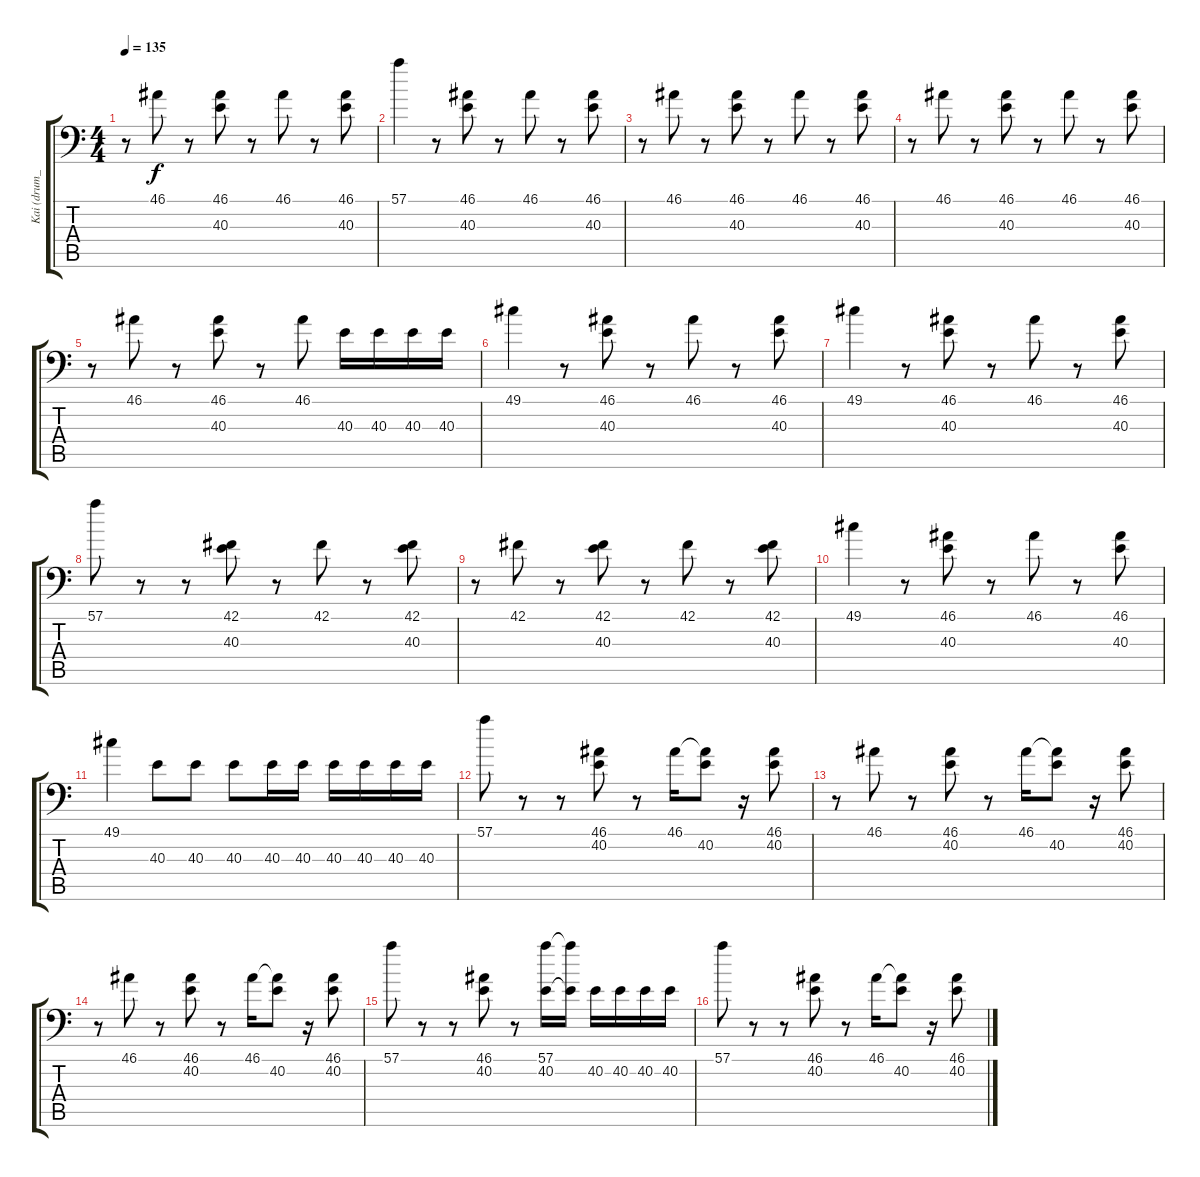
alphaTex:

\track ("Kai (drum_snare)" "Kai (drum_") {instrument acousticgrandpiano}
\staff {score tabs}
\tuning (C-1 C-1 C-1 C-1 C-1 C-1) {hide}
\ts (4 4)
\tempo 135
\clef f4
\ks c
r.8{dy f} 46.1.8 r.8 (46.1 40.3).8 r.8 46.1.8 r.8 (46.1 40.3).8 |
57.1.4 r.8 (46.1 40.3).8 r.8 46.1.8 r.8 (46.1 40.3).8 |
r.8 46.1.8 r.8 (46.1 40.3).8 r.8 46.1.8 r.8 (46.1 40.3).8 |
r.8 46.1.8 r.8 (46.1 40.3).8 r.8 46.1.8 r.8 (46.1 40.3).8 |
r.8 46.1.8 r.8 (46.1 40.3).8 r.8 46.1.8 40.3.16 40.3.16 40.3.16 40.3.16 |
49.1.4 r.8 (46.1 40.3).8 r.8 46.1.8 r.8 (46.1 40.3).8 |
49.1.4 r.8 (46.1 40.3).8 r.8 46.1.8 r.8 (46.1 40.3).8 |
57.1.8 r.8 r.8 (42.1 40.3).8 r.8 42.1.8 r.8 (42.1 40.3).8 |
r.8 42.1.8 r.8 (42.1 40.3).8 r.8 42.1.8 r.8 (42.1 40.3).8 |
49.1.4 r.8 (46.1 40.3).8 r.8 46.1.8 r.8 (46.1 40.3).8 |
49.1.4 40.3.8 40.3.8 40.3.8 40.3.16 40.3.16 40.3.16 40.3.16 40.3.16 40.3.16 |
57.1.8 r.8 r.8 (46.1 40.2).8 r.8 46.1.16 (46.1{t} 40.2).8 r.16 (46.1 40.2).8 |
r.8 46.1.8 r.8 (46.1 40.2).8 r.8 46.1.16 (46.1{t} 40.2).8 r.16 (46.1 40.2).8 |
r.8 46.1.8 r.8 (46.1 40.2).8 r.8 46.1.16 (46.1{t} 40.2).8 r.16 (46.1 40.2).8 |
57.1.8 r.8 r.8 (46.1 40.2).8 r.8 (57.1 40.2).16 (57.1{t} 40.2{t}).16 40.2.16 40.2.16 40.2.16 40.2.16 |
57.1.8 r.8 r.8 (46.1 40.2).8 r.8 46.1.16 (46.1{t} 40.2).8 r.16 (46.1 40.2).8
